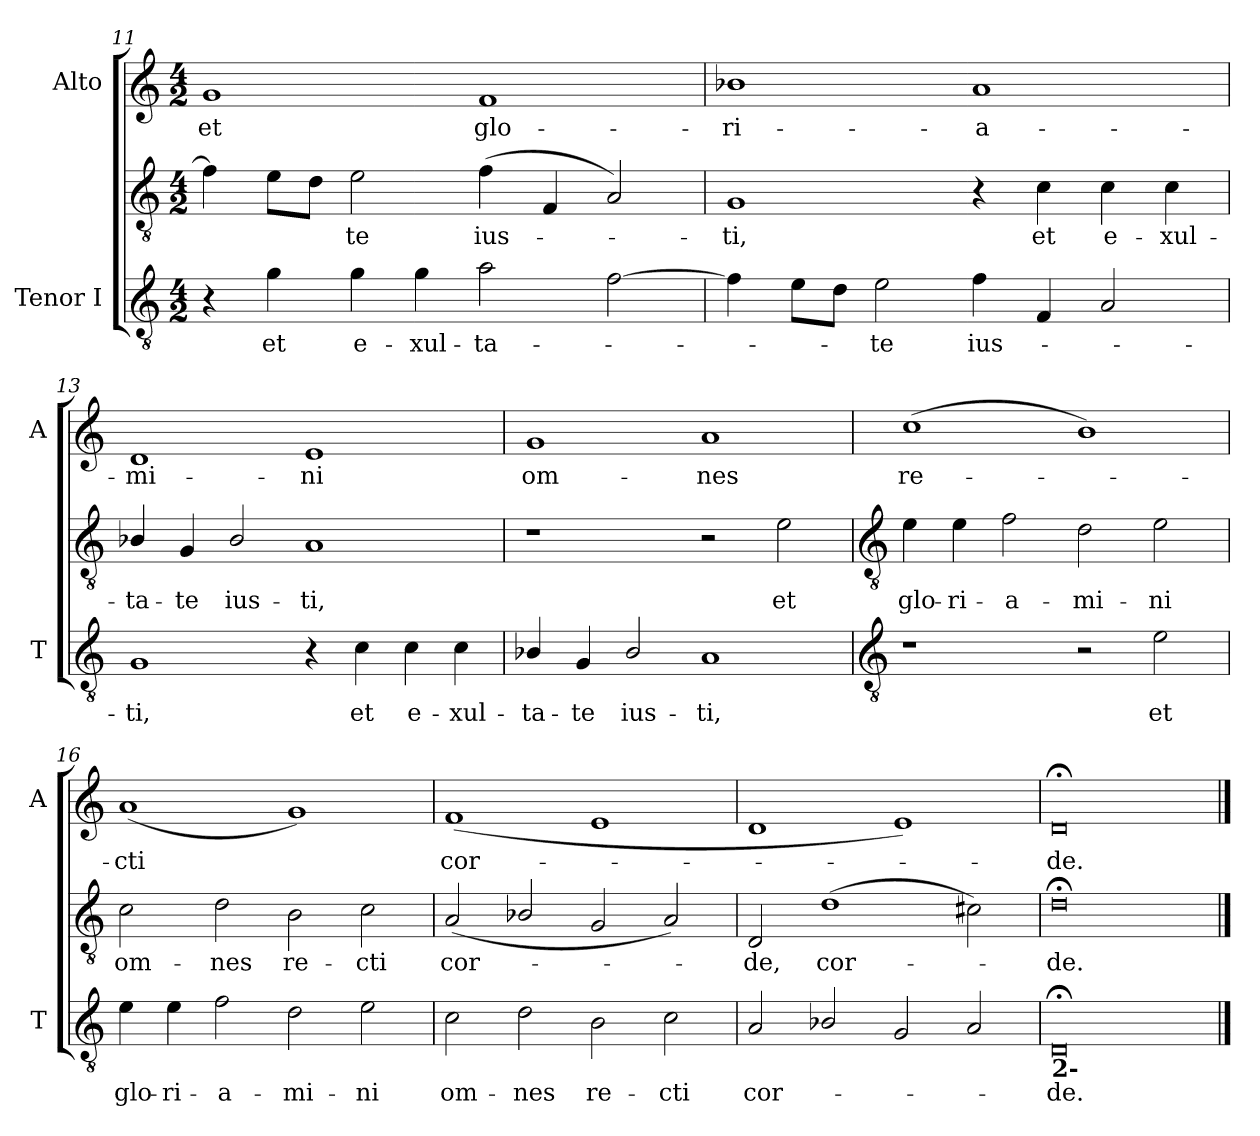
**kern	**text	**kern	**text	**kern	**text
*part2	*part2	*part2	*part2	*part1	*part1
*staff3	*staff3	*staff2	*staff2	*staff1	*staff1
*I"Tenor I	*	*	*	*I"Alto	*
*I'T	*	*	*	*I'A	*
*clefGv2	*	*clefGv2	*	*clefG2	*
*k[]	*	*k[]	*	*k[]	*
*C:	*	*C:	*	*C:	*
*M4/2	*	*M4/2	*	*M4/2	*
=11	=11	=11	=11	=11	=11
!	!	!	!	!	!LO:LY:b
4r	.	4f]	.	1g	et
!	!LO:LY:b	!	!	!	!
4g	et	8eL	.	.	.
.	.	8dJ	.	.	.
!	!LO:LY:b	!	!LO:LY:b	!	!
4g	e-	2e	te	.	.
!	!LO:LY:b	!	!	!	!
4g	-xul-	.	.	.	.
!	!LO:LY:b	!	!LO:LY:b	!	!LO:LY:b
2a	-ta-	(>4f	ius-	1f	glo-
.	.	4F	.	.	.
[2f	.	2A)	.	.	.
=12	=12	=12	=12	=12	=12
!	!	!	!LO:LY:b	!	!LO:LY:b
4f]	.	1G	ti,	1b-X	-ri-
8eL	.	.	.	.	.
8dJ	.	.	.	.	.
!	!LO:LY:b	!	!	!	!
2e	-te	.	.	.	.
!	!LO:LY:b	!	!	!	!LO:LY:b
4f	ius-	4r	.	1a	-a-
!	!	!	!LO:LY:b	!	!
4F	.	4c	et	.	.
!	!	!	!LO:LY:b	!	!
2A	.	4c	e-	.	.
!	!	!	!LO:LY:b	!	!
.	.	4c	-xul-	.	.
=13	=13	=13	=13	=13	=13
!	!LO:LY:b	!	!LO:LY:b	!	!LO:LY:b
1G	ti,	4B-X/	ta-	1d	-mi-
!	!	!	!LO:LY:b	!	!
.	.	4G	-te	.	.
!	!	!	!LO:LY:b	!	!
.	.	2B-/	ius-	.	.
!	!	!	!LO:LY:b	!	!LO:LY:b
4r	.	1A	-ti,	1e	-ni
!	!LO:LY:b	!	!	!	!
4c	et	.	.	.	.
!	!LO:LY:b	!	!	!	!
4c	e-	.	.	.	.
!	!LO:LY:b	!	!	!	!
4c	-xul-	.	.	.	.
=14	=14	=14	=14	=14	=14
!	!LO:LY:b	!	!	!	!LO:LY:b
4B-X/	ta-	1r	.	1g	om-
!	!LO:LY:b	!	!	!	!
4G	-te	.	.	.	.
!	!LO:LY:b	!	!	!	!
2B-/	ius-	.	.	.	.
!	!LO:LY:b	!	!	!	!LO:LY:b
1A	-ti,	2r	.	1a	-nes
!	!	!	!LO:LY:b	!	!
.	.	2e	-et	.	.
!!LO:LB:g=z
=15	=15	=15	=15	=15	=15
*clefGv2	*	*clefGv2	*	*	*
!	!	!	!LO:LY:b	!	!LO:LY:b
1r	.	4e	glo-	(>1cc	re-
!	!	!	!LO:LY:b	!	!
.	.	4e	-ri-	.	.
!	!	!	!LO:LY:b	!	!
.	.	2f	-a-	.	.
!	!	!	!LO:LY:b	!	!
2r	.	2d	-mi-	1b)	.
!	!LO:LY:b	!	!LO:LY:b	!	!
2e	et	2e	-ni	.	.
=16	=16	=16	=16	=16	=16
!	!LO:LY:b	!	!LO:LY:b	!	!LO:LY:b
4e	glo-	2c	om-	(<1a	cti
!	!LO:LY:b	!	!	!	!
4e	-ri-	.	.	.	.
!	!LO:LY:b	!	!LO:LY:b	!	!
2f	-a-	2d	-nes	.	.
!	!LO:LY:b	!	!LO:LY:b	!	!
2d	-mi-	2B	re-	1g)	.
!	!LO:LY:b	!	!LO:LY:b	!	!
2e	-ni	2c	-cti	.	.
=17	=17	=17	=17	=17	=17
!	!LO:LY:b	!	!LO:LY:b	!	!LO:LY:b
2c	om-	(<2A	cor-	(<1f	cor-
!	!LO:LY:b	!	!	!	!
2d	-nes	2B-X/	.	.	.
!	!LO:LY:b	!	!	!	!
2B	re-	2G	.	1e	.
!	!LO:LY:b	!	!	!	!
2c	-cti	2A)	.	.	.
=18	=18	=18	=18	=18	=18
!	!LO:LY:b	!	!LO:LY:b	!	!
2A	cor-	2D	de,	1d	.
!	!	!	!LO:LY:b	!	!
2B-X/	.	(>1d	cor-	.	.
2G	.	.	.	1e)	.
2A	.	2c#X)	.	.	.
=19	=19	=19	=19	=19	=19
!LO:TX:b:B:t=2-	!	!	!	!	!
!	!LO:LY:b	!	!LO:LY:b	!	!LO:LY:b
0D;<	de.	0d;<	de.	0d;<	de.
==	==	==	==	==	==
*-	*-	*-	*-	*-	*-
